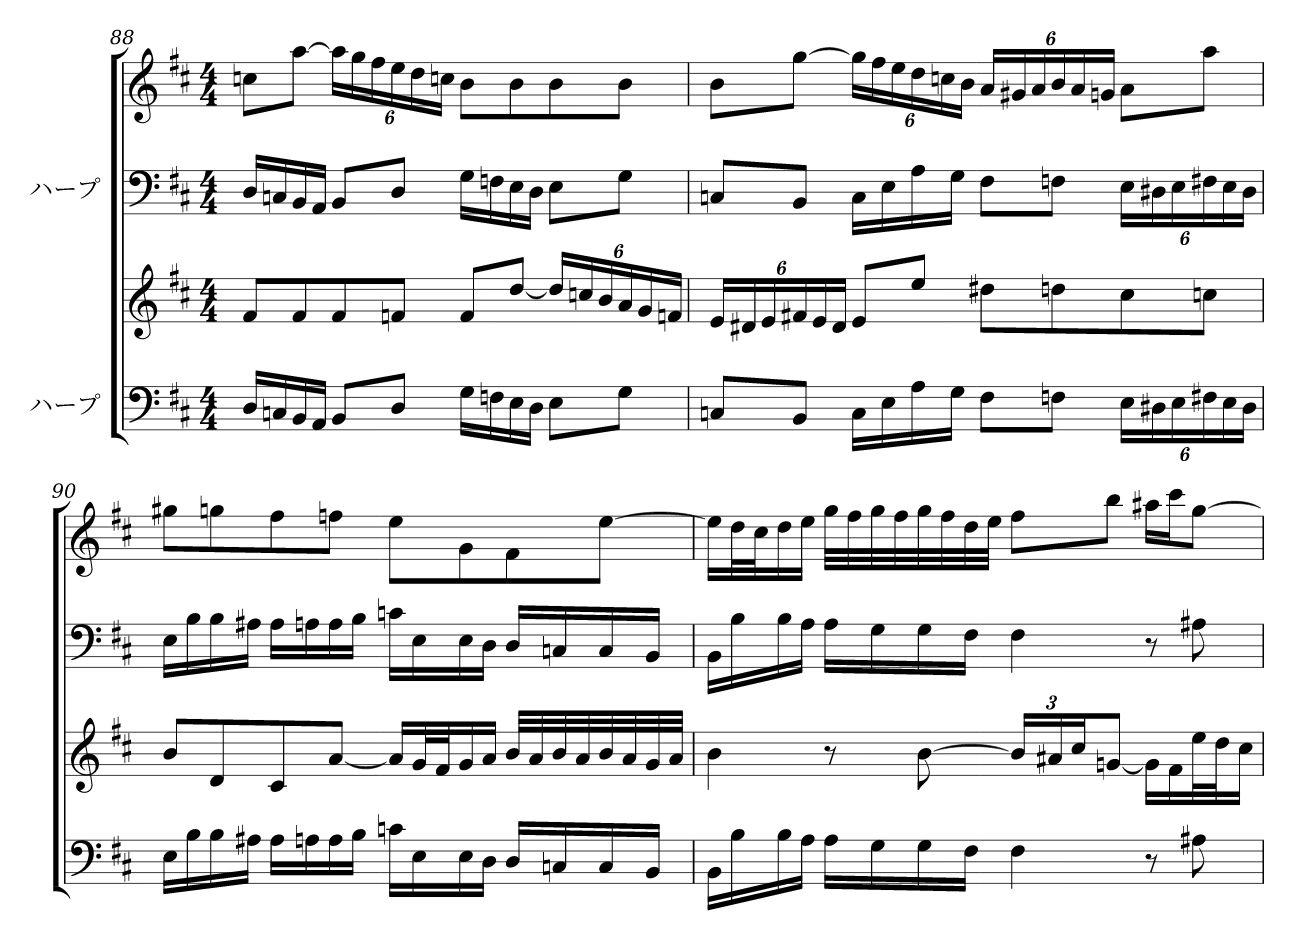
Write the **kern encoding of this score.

**kern	**kern	**kern	**kern
*part2	*part2	*part1	*part1
*staff4	*staff3	*staff2	*staff1
*I"ハープ	*	*I"ハープ	*
!!LO:LB:g=z
*clefF4	*clefG2	*clefF4	*clefG2
*k[f#c#]	*k[f#c#]	*k[f#c#]	*k[f#c#]
*M4/4	*M4/4	*M4/4	*M4/4
=88	=88	=88	=88
16D/LL	8f#/L	16D/LL	8ccn\L
16Cn/	.	16Cn/	.
16BB/	8f#/	16BB/	[8aa\J
16AA/JJ	.	16AA/JJ	.
*	*	*	*Xbrackettup
8BB/L	8f#/	8BB/L	24aa\LL]
.	.	.	24gg\
.	.	.	24ff#\
8D/J	8fn/J	8D/J	24ee\
.	.	.	24dd\
.	.	.	24ccn\JJ
16G\LL	8f/L	16G\LL	8b\L
16Fn\	.	16Fn\	.
16E\	[8dd/J	16E\	8b\
16D\JJ	.	16D\JJ	.
*	*Xbrackettup	*	*
8E\L	24dd/LL]	8E\L	8b\
.	24ccn/	.	.
.	24b/	.	.
8G\J	24a/	8G\J	8b\J
.	24g/	.	.
.	24fn/JJ	.	.
!!LO:PB:g=z
=89	=89	=89	=89
8Cn/L	24e/LL	8Cn/L	8b\L
.	24d#X/	.	.
.	24e/	.	.
8BB/J	24f#X/	8BB/J	[8gg\J
.	24e/	.	.
.	24d#/JJ	.	.
16C\LL	8e/L	16C\LL	24gg\LL]
.	.	.	24ff#\
16E\	.	16E\	.
.	.	.	24ee\
16A\	8ee/J	16A\	24dd\
.	.	.	24ccn\
16G\JJ	.	16G\JJ	.
.	.	.	24b\JJ
8F#\L	8dd#X\L	8F#\L	24a/LL
.	.	.	24g#X/
.	.	.	24a/
8Fn\J	8ddn\	8Fn\J	24b/
.	.	.	24a/
.	.	.	24gn/JJ
*Xbrackettup	*	*Xbrackettup	*
24E\LL	8cc#\	24E\LL	8a\L
24D#X\	.	24D#X\	.
24E\	.	24E\	.
24F#X\	8ccn\J	24F#X\	8aa\J
24E\	.	24E\	.
24D#\JJ	.	24D#\JJ	.
!!LO:LB:g=z
=90	=90	=90	=90
16E\LL	8b/L	16E\LL	8gg#X\L
16B\	.	16B\	.
16B\	8d/	16B\	8ggn\
16A#X\JJ	.	16A#X\JJ	.
16A#\LL	8c#/	16A#\LL	8ff#\
16An\	.	16An\	.
16A\	[8a/J	16A\	8ffn\J
16B\JJ	.	16B\JJ	.
16cn\LL	16a/LL]	16cn\LL	8ee\L
16E\	32g/L	16E\	.
.	32f#/J	.	.
16E\	16g/	16E\	8g\
16D\JJ	16a/JJ	16D\JJ	.
16D/LL	32b/LLL	16D/LL	8f#\
.	32a/	.	.
16Cn/	32b/	16Cn/	.
.	32a/	.	.
16C/	32b/	16C/	[8ee\J
.	32a/	.	.
16BB/JJ	32g/	16BB/JJ	.
.	32a/JJJ	.	.
!!LO:LB:g=z
=91	=91	=91	=91
16BB\LL	4b\	16BB\LL	16ee\LL]
16B\	.	16B\	32dd\L
.	.	.	32cc#\J
16B\	.	16B\	16dd\
16A\JJ	.	16A\JJ	16ee\JJ
16A\LL	8r	16A\LL	32gg\LLL
.	.	.	32ff#\
16G\	.	16G\	32gg\
.	.	.	32ff#\
16G\	[8b\	16G\	32gg\
.	.	.	32ff#\
16F#\JJ	.	16F#\JJ	32dd\
.	.	.	32ee\JJJ
4F#\	24b/LL]	4F#\	8ff#\L
.	24a#X/	.	.
.	24cc#/J	.	.
.	[8gn/J	.	8bb\J
8r	16g\LL]	8r	16aa#X\LL
.	16f#\	.	16ccc#\J
8A#X\	32ee\L	8A#X\	[8gg\J
.	32dd\J	.	.
.	16cc#\JJ	.	.
=	=	=	=
*-	*-	*-	*-
